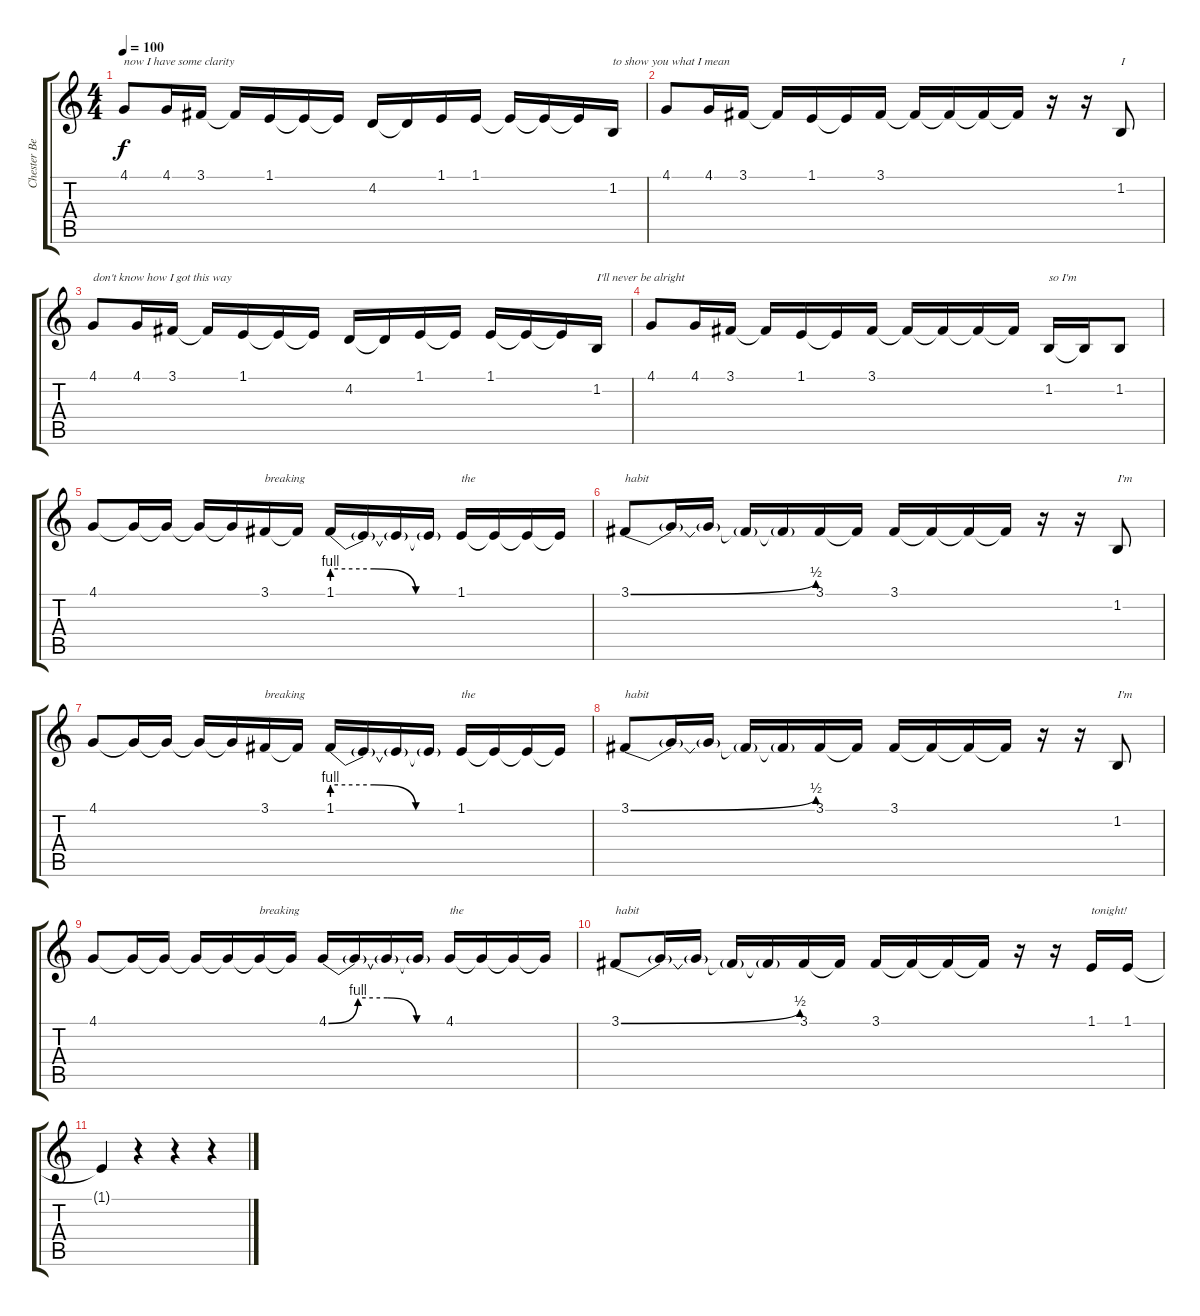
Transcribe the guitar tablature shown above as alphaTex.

\track ("Chester Bennington (Vocals)" "Chester Be") {instrument viola}
\staff {score tabs}
\tuning (Eb4 Bb3 Gb3 Db3 Ab2 Db2) {hide}
\ts (4 4)
\tempo 100
\clef g2
\ks c
4.1.8{txt "now I have some clarity" dy f} 4.1.16 3.1.16 3.1{t}.16 1.1.16 1.1{t}.16 1.1{t}.16 4.2.16 4.2{t}.16 1.1.16 1.1.16 1.1{t}.16 1.1{t}.16 1.1{t}.16 1.2.16{txt "to show you what I mean"} |
4.1.8 4.1.16 3.1.16 3.1{t}.16 1.1.16 1.1{t}.16 3.1.16 3.1{t}.16 3.1{t}.16 3.1{t}.16 3.1{t}.16 r.16 r.16 1.2.8{txt "I"} |
4.1.8{txt "don't know how I got this way"} 4.1.16 3.1.16 3.1{t}.16 1.1.16 1.1{t}.16 1.1{t}.16 4.2.16 4.2{t}.16 1.1.16 1.1{t}.16 1.1.16 1.1{t}.16 1.1{t}.16 1.2.16{txt "I'll never be alright"} |
4.1.8 4.1.16 3.1.16 3.1{t}.16 1.1.16 1.1{t}.16 3.1.16 3.1{t}.16 3.1{t}.16 3.1{t}.16 3.1{t}.16 1.2.16{txt "so I'm"} 1.2{t}.16 1.2.8 |
4.1.8 4.1{t}.16 4.1{t}.16 4.1{t}.16 4.1{t}.16 3.1.16{txt "breaking"} 3.1{t}.16 1.1{be (custom 0 4 20 4 40 0 60 0)}.16 1.1{t}.16 1.1{t}.16 1.1{t}.16 1.1.16{txt "the"} 1.1{t}.16 1.1{t}.16 1.1{t}.16 |
3.1{be (bend 0 0 60 2)}.8{txt "habit"} 3.1{t}.16 3.1{t}.16 3.1{t}.16 3.1{t}.16 3.1.16 3.1{t}.16 3.1.16 3.1{t}.16 3.1{t}.16 3.1{t}.16 r.16 r.16 1.2.8{txt "I'm"} |
4.1.8 4.1{t}.16 4.1{t}.16 4.1{t}.16 4.1{t}.16 3.1.16{txt "breaking"} 3.1{t}.16 1.1{be (custom 0 4 20 4 40 0 60 0)}.16 1.1{t}.16 1.1{t}.16 1.1{t}.16 1.1.16{txt "the"} 1.1{t}.16 1.1{t}.16 1.1{t}.16 |
3.1{be (bend 0 0 60 2)}.8{txt "habit"} 3.1{t}.16 3.1{t}.16 3.1{t}.16 3.1{t}.16 3.1.16 3.1{t}.16 3.1.16 3.1{t}.16 3.1{t}.16 3.1{t}.16 r.16 r.16 1.2.8{txt "I'm"} |
4.1.8 4.1{t}.16 4.1{t}.16 4.1{t}.16 4.1{t}.16 4.1{t}.16{txt "breaking"} 4.1{t}.16 4.1{be (custom 0 0 15 4 30 4 45 0 60 0)}.16 4.1{t}.16 4.1{t}.16 4.1{t}.16 4.1.16{txt "the"} 4.1{t}.16 4.1{t}.16 4.1{t}.16 |
3.1{be (bend 0 0 60 2)}.8{txt "habit"} 3.1{t}.16 3.1{t}.16 3.1{t}.16 3.1{t}.16 3.1.16 3.1{t}.16 3.1.16 3.1{t}.16 3.1{t}.16 3.1{t}.16 r.16 r.16 1.1.16{txt "tonight!"} 1.1.16 |
1.1{t}.4 r.4 r.4 r.4
